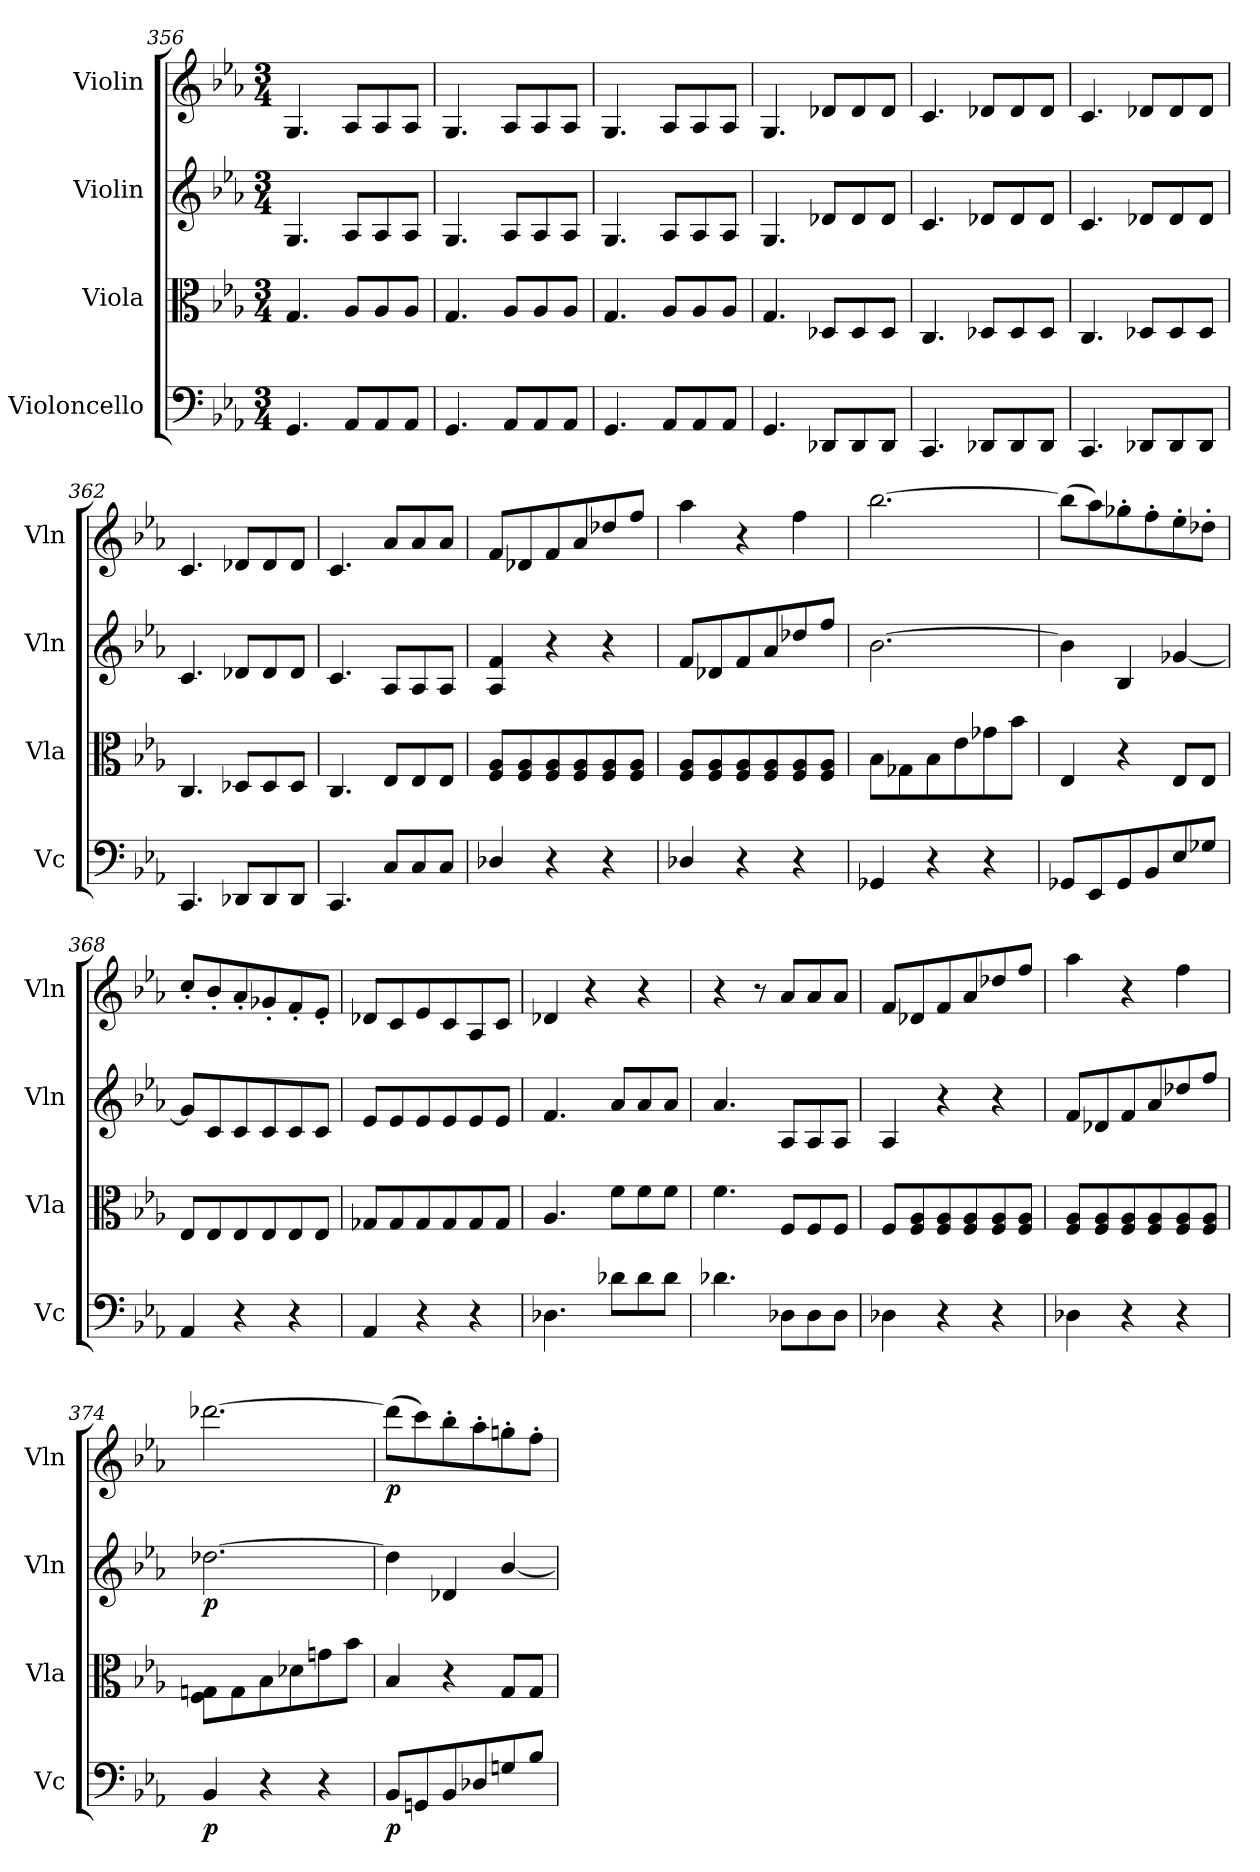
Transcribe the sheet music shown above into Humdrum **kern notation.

**kern	**dynam	**kern	**kern	**dynam	**kern	**dynam
*part4	*part4	*part3	*part2	*part2	*part1	*part1
*staff4	*staff4	*staff3	*staff2	*staff2	*staff1	*staff1
*I"Violoncello	*	*I"Viola	*I"Violin	*	*I"Violin	*
*I'Vc	*	*I'Vla	*I'Vln	*	*I'Vln	*
*clefF4	*	*clefC3	*clefG2	*	*clefG2	*
*k[b-e-a-]	*	*k[b-e-a-]	*k[b-e-a-]	*	*k[b-e-a-]	*
*M3/4	*	*M3/4	*M3/4	*	*M3/4	*
=356	=356	=356	=356	=356	=356	=356
4.GG/	.	4.G/	4.G/	.	4.G/	.
8AA-/L	.	8A-/L	8A-/L	.	8A-/L	.
8AA-/	.	8A-/	8A-/	.	8A-/	.
8AA-/J	.	8A-/J	8A-/J	.	8A-/J	.
=357	=357	=357	=357	=357	=357	=357
4.GG/	.	4.G/	4.G/	.	4.G/	.
8AA-/L	.	8A-/L	8A-/L	.	8A-/L	.
8AA-/	.	8A-/	8A-/	.	8A-/	.
8AA-/J	.	8A-/J	8A-/J	.	8A-/J	.
=358	=358	=358	=358	=358	=358	=358
4.GG/	.	4.G/	4.G/	.	4.G/	.
8AA-/L	.	8A-/L	8A-/L	.	8A-/L	.
8AA-/	.	8A-/	8A-/	.	8A-/	.
8AA-/J	.	8A-/J	8A-/J	.	8A-/J	.
=359	=359	=359	=359	=359	=359	=359
4.GG/	.	4.G/	4.G/	.	4.G/	.
8DD-X/L	.	8D-X/L	8d-X/L	.	8d-X/L	.
8DD-/	.	8D-/	8d-/	.	8d-/	.
8DD-/J	.	8D-/J	8d-/J	.	8d-/J	.
=360	=360	=360	=360	=360	=360	=360
4.CC/	.	4.C/	4.c/	.	4.c/	.
8DD-X/L	.	8D-X/L	8d-X/L	.	8d-X/L	.
8DD-/	.	8D-/	8d-/	.	8d-/	.
8DD-/J	.	8D-/J	8d-/J	.	8d-/J	.
=361	=361	=361	=361	=361	=361	=361
4.CC/	.	4.C/	4.c/	.	4.c/	.
8DD-X/L	.	8D-X/L	8d-X/L	.	8d-X/L	.
8DD-/	.	8D-/	8d-/	.	8d-/	.
8DD-/J	.	8D-/J	8d-/J	.	8d-/J	.
=362	=362	=362	=362	=362	=362	=362
4.CC/	.	4.C/	4.c/	.	4.c/	.
8DD-X/L	.	8D-X/L	8d-X/L	.	8d-X/L	.
8DD-/	.	8D-/	8d-/	.	8d-/	.
8DD-/J	.	8D-/J	8d-/J	.	8d-/J	.
=363	=363	=363	=363	=363	=363	=363
4.CC/	.	4.C/	4.c/	.	4.c/	.
8C/L	.	8E-/L	8A-/L	.	8a-/L	.
8C/	.	8E-/	8A-/	.	8a-/	.
8C/J	.	8E-/J	8A-/J	.	8a-/J	.
=364	=364	=364	=364	=364	=364	=364
4D-X/	.	8F/ 8A-/L	4A-/ 4f/	.	8f/L	.
.	.	8F/ 8A-/	.	.	8d-X/	.
4r	.	8F/ 8A-/	4r	.	8f/	.
.	.	8F/ 8A-/	.	.	8a-/	.
4r	.	8F/ 8A-/	4r	.	8dd-X/	.
.	.	8F/ 8A-/J	.	.	8ff/J	.
=365	=365	=365	=365	=365	=365	=365
4D-X/	.	8F/ 8A-/L	8f/L	.	4aa-\	.
.	.	8F/ 8A-/	8d-X/	.	.	.
4r	.	8F/ 8A-/	8f/	.	4r	.
.	.	8F/ 8A-/	8a-/	.	.	.
4r	.	8F/ 8A-/	8dd-X/	.	4ff\	.
.	.	8F/ 8A-/J	8ff/J	.	.	.
=366	=366	=366	=366	=366	=366	=366
4GG-X/	.	8B-\L	[2.b-\	.	[2.bb-\	.
.	.	8G-X\	.	.	.	.
4r	.	8B-\	.	.	.	.
.	.	8e-\	.	.	.	.
4r	.	8g-X\	.	.	.	.
.	.	8b-\J	.	.	.	.
=367	=367	=367	=367	=367	=367	=367
8GG-X/L	.	4E-/	4b-\]	.	(8bb-\L]	.
8EE-/	.	.	.	.	8aa-\)	.
8GG-/	.	4r	4B-/	.	8gg-X'\	.
8BB-/	.	.	.	.	8ff'\	.
8E-/	.	8E-/L	[4g-X/	.	8ee-'\	.
8G-X/J	.	8E-/J	.	.	8dd-X'\J	.
=368	=368	=368	=368	=368	=368	=368
4AA-/	.	8E-/L	8g-/L]	.	8cc'/L	.
.	.	8E-/	8c/	.	8b-'/	.
4r	.	8E-/	8c/	.	8a-'/	.
.	.	8E-/	8c/	.	8g-X'/	.
4r	.	8E-/	8c/	.	8f'/	.
.	.	8E-/J	8c/J	.	8e-'/J	.
=369	=369	=369	=369	=369	=369	=369
4AA-/	.	8G-X/L	8e-/L	.	8d-X/L	.
.	.	8G-/	8e-/	.	8c/	.
4r	.	8G-/	8e-/	.	8e-/	.
.	.	8G-/	8e-/	.	8c/	.
4r	.	8G-/	8e-/	.	8A-/	.
.	.	8G-/J	8e-/J	.	8c/J	.
=370	=370	=370	=370	=370	=370	=370
4.D-X\	.	4.A-/	4.f/	.	4d-X/	.
.	.	.	.	.	4r	.
8d-X\L	.	8f\L	8a-/L	.	.	.
8d-\	.	8f\	8a-/	.	4r	.
8d-\J	.	8f\J	8a-/J	.	.	.
=371	=371	=371	=371	=371	=371	=371
4.d-X\	.	4.f\	4.a-/	.	4r	.
.	.	.	.	.	8r	.
8D-X\L	.	8F/L	8A-/L	.	8a-/L	.
8D-\	.	8F/	8A-/	.	8a-/	.
8D-\J	.	8F/J	8A-/J	.	8a-/J	.
=372	=372	=372	=372	=372	=372	=372
4D-X\	.	8F/L	4A-/	.	8f/L	.
.	.	8F/ 8A-/	.	.	8d-X/	.
4r	.	8F/ 8A-/	4r	.	8f/	.
.	.	8F/ 8A-/	.	.	8a-/	.
4r	.	8F/ 8A-/	4r	.	8dd-X/	.
.	.	8F/ 8A-/J	.	.	8ff/J	.
=373	=373	=373	=373	=373	=373	=373
4D-X\	.	8F/ 8A-/L	8f/L	.	4aa-\	.
.	.	8F/ 8A-/	8d-X/	.	.	.
4r	.	8F/ 8A-/	8f/	.	4r	.
.	.	8F/ 8A-/	8a-/	.	.	.
4r	.	8F/ 8A-/	8dd-X/	.	4ff\	.
.	.	8F/ 8A-/J	8ff/J	.	.	.
=374	=374	=374	=374	=374	=374	=374
4BB-/	p	8F\ 8Gn\L	[2.dd-X\	p	[2.ddd-X\	.
.	.	8G\	.	.	.	.
4r	.	8B-\	.	.	.	.
.	.	8d-X\	.	.	.	.
4r	.	8gn\	.	.	.	.
.	.	8b-\J	.	.	.	.
=375	=375	=375	=375	=375	=375	=375
8BB-/L	p	4B-/	4dd-\]	.	(8ddd-\L]	p
8GGn/	.	.	.	.	8ccc\)	.
8BB-/	.	4r	4d-X/	.	8bb-'\	.
8D-X/	.	.	.	.	8aa-'\	.
8Gn/	.	8G/L	[4b-/	.	8ggn'\	.
8B-/J	.	8G/J	.	.	8ff'\J	.
=	=	=	=	=	=	=
*-	*-	*-	*-	*-	*-	*-
